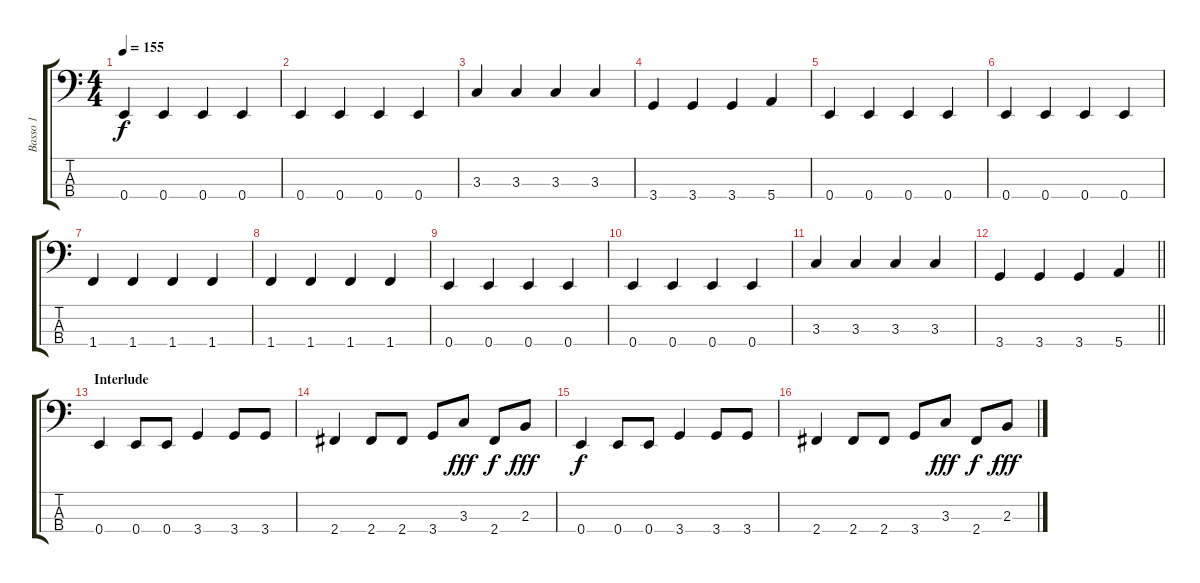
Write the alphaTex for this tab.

\track ("Basso 1" "Basso 1") {instrument slapbass1}
\staff {score tabs}
\tuning (G2 D2 A1 E1) {hide}
\ts (4 4)
\tempo 155
\clef f4
\ks c
0.4.4{dy f} 0.4.4 0.4.4 0.4.4 |
0.4.4 0.4.4 0.4.4 0.4.4 |
3.3.4 3.3.4 3.3.4 3.3.4 |
3.4.4 3.4.4 3.4.4 5.4.4 |
0.4.4 0.4.4 0.4.4 0.4.4 |
0.4.4 0.4.4 0.4.4 0.4.4 |
1.4.4 1.4.4 1.4.4 1.4.4 |
1.4.4 1.4.4 1.4.4 1.4.4 |
0.4.4 0.4.4 0.4.4 0.4.4 |
0.4.4 0.4.4 0.4.4 0.4.4 |
3.3.4 3.3.4 3.3.4 3.3.4 |
\barLineRight lightlight
3.4.4 3.4.4 3.4.4 5.4.4 |
\section ("" "Interlude")
0.4.4 0.4.8 0.4.8 3.4.4 3.4.8 3.4.8 |
2.4.4 2.4.8 2.4.8 3.4.8 3.3.8{dy fff} 2.4.8{dy f} 2.3.8{dy fff} |
0.4.4{dy f} 0.4.8 0.4.8 3.4.4 3.4.8 3.4.8 |
2.4.4 2.4.8 2.4.8 3.4.8 3.3.8{dy fff} 2.4.8{dy f} 2.3.8{dy fff}
